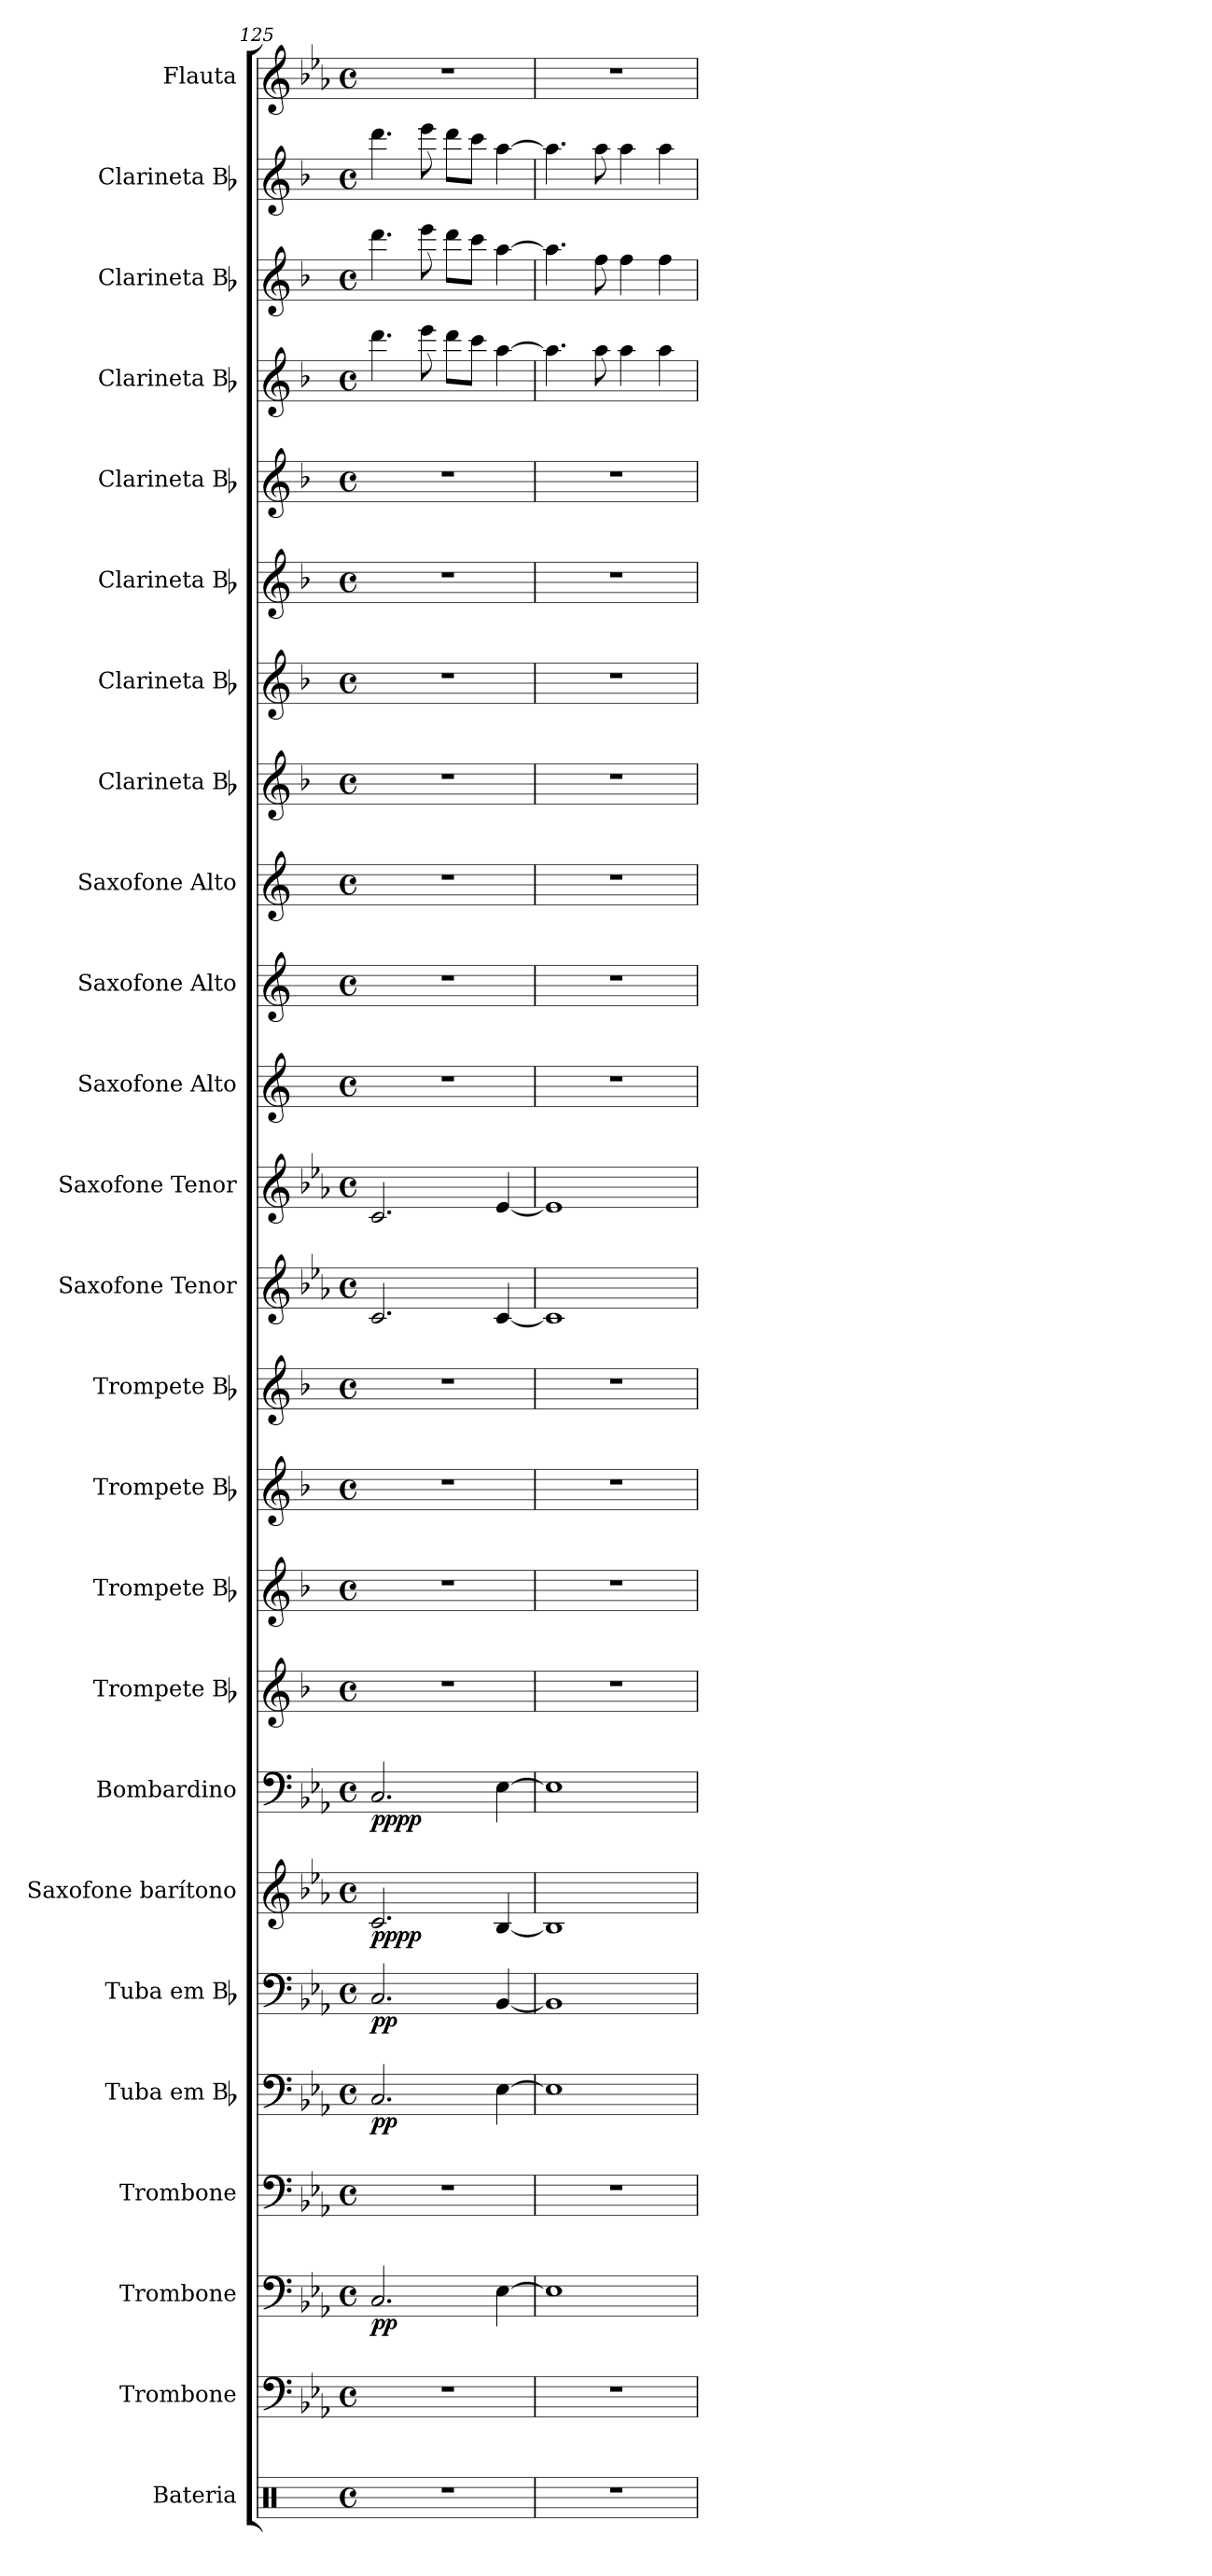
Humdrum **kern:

**kern	**kern	**kern	**dynam	**kern	**kern	**dynam	**kern	**dynam	**kern	**dynam	**kern	**dynam	**kern	**kern	**kern	**kern	**kern	**kern	**kern	**kern	**kern	**kern	**kern	**kern	**kern	**kern	**kern	**kern	**kern
*part25	*part24	*part23	*part23	*part22	*part21	*part21	*part20	*part20	*part19	*part19	*part18	*part18	*part17	*part16	*part15	*part14	*part13	*part12	*part11	*part10	*part9	*part8	*part7	*part6	*part5	*part4	*part3	*part2	*part1
*staff25	*staff24	*staff23	*staff23	*staff22	*staff21	*staff21	*staff20	*staff20	*staff19	*staff19	*staff18	*staff18	*staff17	*staff16	*staff15	*staff14	*staff13	*staff12	*staff11	*staff10	*staff9	*staff8	*staff7	*staff6	*staff5	*staff4	*staff3	*staff2	*staff1
*I"Bateria	*I"Trombone	*I"Trombone	*	*I"Trombone	*I"Tuba em Bb	*	*I"Tuba em Bb	*	*I"Saxofone barítono	*	*I"Bombardino	*	*I"Trompete Bb	*I"Trompete Bb	*I"Trompete Bb	*I"Trompete Bb	*I"Saxofone Tenor	*I"Saxofone Tenor	*I"Saxofone Alto	*I"Saxofone Alto	*I"Saxofone Alto	*I"Clarineta Bb	*I"Clarineta Bb	*I"Clarineta Bb	*I"Clarineta Bb	*I"Clarineta Bb	*I"Clarineta Bb	*I"Clarineta Bb	*I"Flauta
*I'Bat.	*I'Tbn.	*I'Tbn.	*	*I'Tbn.	*I'Tu. Bb	*	*I'Tu. Bb	*	*	*	*I'Bomb.	*	*I'Tpt. Bb	*I'Tpt. Bb	*I'Tpt. Bb	*I'Tpt. Bb	*I'Sax. Tn.	*I'Sax. Tn.	*	*	*	*I'Cl. Bb	*I'Cl. Bb	*I'Cl. Bb	*I'Cl. Bb	*I'Cl. Bb	*I'Cl. Bb	*I'Cl. Bb	*I'Fl.
!!LO:PB:g=z
*clefX	*clefF4	*clefF4	*	*clefF4	*clefF4	*	*clefF4	*	*clefG2	*	*clefF4	*	*clefG2	*clefG2	*clefG2	*clefG2	*clefG2	*clefG2	*clefG2	*clefG2	*clefG2	*clefG2	*clefG2	*clefG2	*clefG2	*clefG2	*clefG2	*clefG2	*clefG2
*	*	*	*	*	*	*	*	*	*ITrd12c21	*	*	*	*ITrd1c2	*ITrd1c2	*ITrd1c2	*ITrd1c2	*ITrd8c14	*ITrd8c14	*ITrd5c9	*ITrd5c9	*ITrd5c9	*ITrd1c2	*ITrd1c2	*ITrd1c2	*ITrd1c2	*ITrd1c2	*ITrd1c2	*ITrd1c2	*
*k[]	*k[b-e-a-]	*k[b-e-a-]	*	*k[b-e-a-]	*k[b-e-a-]	*	*k[b-e-a-]	*	*k[b-e-a-]	*	*k[b-e-a-]	*	*k[b-e-a-]	*k[b-e-a-]	*k[b-e-a-]	*k[b-e-a-]	*k[b-e-a-]	*k[b-e-a-]	*k[b-e-a-]	*k[b-e-a-]	*k[b-e-a-]	*k[b-e-a-]	*k[b-e-a-]	*k[b-e-a-]	*k[b-e-a-]	*k[b-e-a-]	*k[b-e-a-]	*k[b-e-a-]	*k[b-e-a-]
*M4/4	*M4/4	*M4/4	*	*M4/4	*M4/4	*	*M4/4	*	*M4/4	*	*M4/4	*	*M4/4	*M4/4	*M4/4	*M4/4	*M4/4	*M4/4	*M4/4	*M4/4	*M4/4	*M4/4	*M4/4	*M4/4	*M4/4	*M4/4	*M4/4	*M4/4	*M4/4
*met(c)	*met(c)	*met(c)	*	*met(c)	*met(c)	*	*met(c)	*	*met(c)	*	*met(c)	*	*met(c)	*met(c)	*met(c)	*met(c)	*met(c)	*met(c)	*met(c)	*met(c)	*met(c)	*met(c)	*met(c)	*met(c)	*met(c)	*met(c)	*met(c)	*met(c)	*met(c)
=125	=125	=125	=125	=125	=125	=125	=125	=125	=125	=125	=125	=125	=125	=125	=125	=125	=125	=125	=125	=125	=125	=125	=125	=125	=125	=125	=125	=125	=125
!	!	!	!LO:DY:b	!	!	!	!	!	!	!	!	!	!	!	!	!	!	!	!	!	!	!	!	!	!	!	!	!	!
!	!	!	!LO:DY:n=1:b	!	!	!LO:DY:b	!	!	!	!	!	!	!	!	!	!	!	!	!	!	!	!	!	!	!	!	!	!	!
!	!	!	!	!	!	!LO:DY:n=1:b	!	!LO:DY:b	!	!	!	!	!	!	!	!	!	!	!	!	!	!	!	!	!	!	!	!	!
!	!	!	!	!	!	!	!	!LO:DY:n=1:b	!	!LO:DY:b	!	!	!	!	!	!	!	!	!	!	!	!	!	!	!	!	!	!	!
!	!	!	!	!	!	!	!	!	!	!LO:DY:n=1:b	!	!	!	!	!	!	!	!	!	!	!	!	!	!	!	!	!	!	!
!	!	!	!	!	!	!	!	!	!	!LO:DY:n=2:b	!	!	!	!	!	!	!	!	!	!	!	!	!	!	!	!	!	!	!
!	!	!	!	!	!	!	!	!	!	!LO:DY:n=3:b	!	!LO:DY:b	!	!	!	!	!	!	!	!	!	!	!	!	!	!	!	!	!
!	!	!	!	!	!	!	!	!	!	!	!	!LO:DY:n=1:b	!	!	!	!	!	!	!	!	!	!	!	!	!	!	!	!	!
!	!	!	!	!	!	!	!	!	!	!	!	!LO:DY:n=2:b	!	!	!	!	!	!	!	!	!	!	!	!	!	!	!	!	!
!	!	!	!	!	!	!	!	!	!	!	!	!LO:DY:n=3:b	!	!	!	!	!	!	!	!	!	!	!	!	!	!	!	!	!
1r	1r	2.C/	p p	1r	2.C/	p p	2.C/	p p	2.C/	p p p p	2.C/	p p p p	1r	1r	1r	1r	2.C/	2.C/	1r	1r	1r	1r	1r	1r	1r	4.ccc\	4.ccc\	4.ccc\	1r
.	.	.	.	.	.	.	.	.	.	.	.	.	.	.	.	.	.	.	.	.	.	.	.	.	.	8ddd\	8ddd\	8ddd\	.
.	.	.	.	.	.	.	.	.	.	.	.	.	.	.	.	.	.	.	.	.	.	.	.	.	.	8ccc\L	8ccc\L	8ccc\L	.
.	.	.	.	.	.	.	.	.	.	.	.	.	.	.	.	.	.	.	.	.	.	.	.	.	.	8bb-\J	8bb-\J	8bb-\J	.
.	.	[4E-\	.	.	[4E-\	.	[4BB-/	.	[4BB-/	.	[4E-\	.	.	.	.	.	[4C/	[4E-/	.	.	.	.	.	.	.	[4gg\	[4gg\	[4gg\	.
=126	=126	=126	=126	=126	=126	=126	=126	=126	=126	=126	=126	=126	=126	=126	=126	=126	=126	=126	=126	=126	=126	=126	=126	=126	=126	=126	=126	=126	=126
1r	1r	1E-]	.	1r	1E-]	.	1BB-]	.	1BB-]	.	1E-]	.	1r	1r	1r	1r	1C]	1E-]	1r	1r	1r	1r	1r	1r	1r	4.gg\]	4.gg\]	4.gg\]	1r
.	.	.	.	.	.	.	.	.	.	.	.	.	.	.	.	.	.	.	.	.	.	.	.	.	.	8gg\	8ee-\	8gg\	.
.	.	.	.	.	.	.	.	.	.	.	.	.	.	.	.	.	.	.	.	.	.	.	.	.	.	4gg\	4ee-\	4gg\	.
.	.	.	.	.	.	.	.	.	.	.	.	.	.	.	.	.	.	.	.	.	.	.	.	.	.	4gg\	4ee-\	4gg\	.
=	=	=	=	=	=	=	=	=	=	=	=	=	=	=	=	=	=	=	=	=	=	=	=	=	=	=	=	=	=
*-	*-	*-	*-	*-	*-	*-	*-	*-	*-	*-	*-	*-	*-	*-	*-	*-	*-	*-	*-	*-	*-	*-	*-	*-	*-	*-	*-	*-	*-
